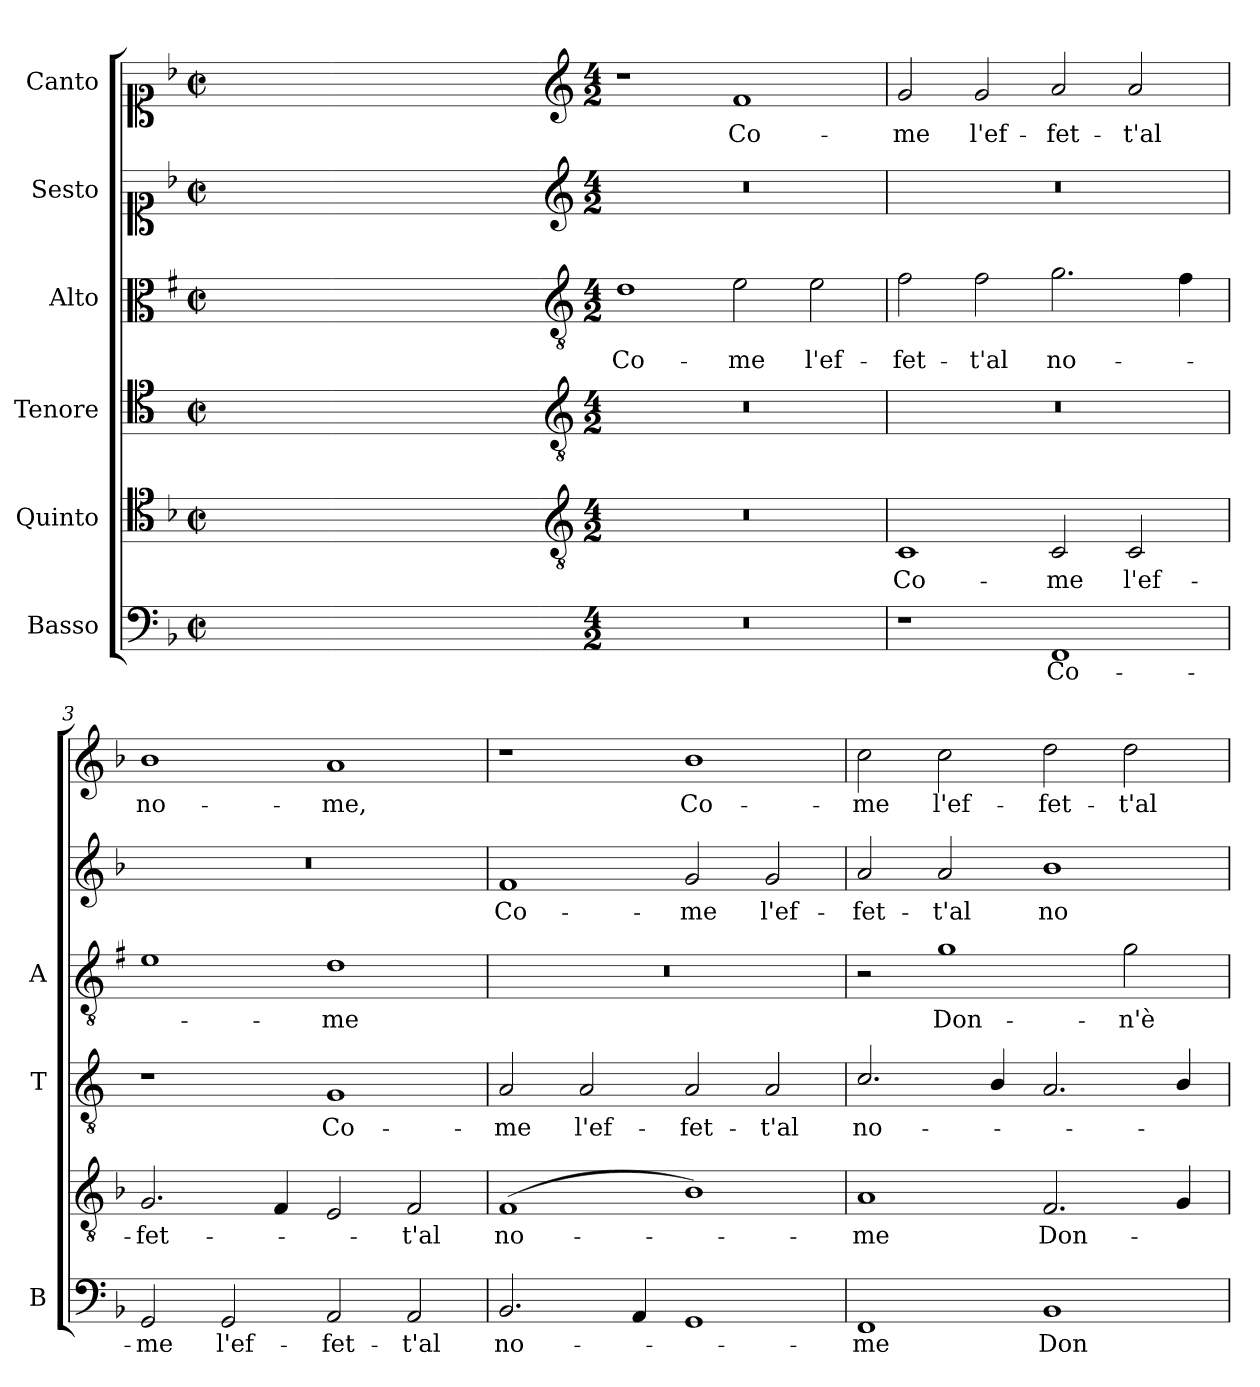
**kern	**text	**kern	**text	**kern	**text	**kern	**text	**kern	**text	**kern	**text
*part6	*part6	*part5	*part5	*part4	*part4	*part3	*part3	*part2	*part2	*part1	*part1
*staff6	*staff6	*staff5	*staff5	*staff4	*staff4	*staff3	*staff3	*staff2	*staff2	*staff1	*staff1
*I"Basso	*	*I"Quinto	*	*I"Tenore	*	*I"Alto	*	*I"Sesto	*	*I"Canto	*
*I'B	*	*	*	*I'T	*	*I'A	*	*	*	*	*
*clefF4	*	*clefC4	*	*clefC4	*	*clefC3	*	*clefC1	*	*clefC1	*
*	*	*	*	*ITrd4c7	*	*ITrd1c2	*	*	*	*	*
*k[b-]	*	*k[b-]	*	*k[b-]	*	*k[b-]	*	*k[b-]	*	*k[b-]	*
*F:	*	*F:	*	*F:	*	*F:	*	*F:	*	*F:	*
*M2/2	*	*M2/2	*	*M2/2	*	*M2/2	*	*M2/2	*	*M2/2	*
*met(c|)	*	*met(c|)	*	*met(c|)	*	*met(c|)	*	*met(c|)	*	*met(c|)	*
=	=	=	=	=	=	=	=	=	=	=	=
1ryy	.	1ryy	.	1ryy	.	1ryy	.	1ryy	.	1ryy	.
=1X-	=1X-	=1X-	=1X-	=1X-	=1X-	=1X-	=1X-	=1X-	=1X-	=1X-	=1X-
4ryy	.	4ryy	.	4ryy	.	4ryy	.	4ryy	.	4ryy	.
4ryy	.	4ryy	.	4ryy	.	4ryy	.	4ryy	.	4ryy	.
4ryy	.	4ryy	.	4ryy	.	4ryy	.	4ryy	.	4ryy	.
4ryy	.	4ryy	.	4ryy	.	4ryy	.	4ryy	.	4ryy	.
=1-	=1-	=1-	=1-	=1-	=1-	=1-	=1-	=1-	=1-	=1-	=1-
*	*	*clefGv2	*	*clefGv2	*	*clefGv2	*	*clefG2	*	*clefG2	*
*M4/2	*	*M4/2	*	*M4/2	*	*M4/2	*	*M4/2	*	*M4/2	*
!	!	!	!	!	!	!	!LO:LY:b	!	!	!	!
0r	.	0r	.	0r	.	1c	Co-	0r	.	1r	.
!	!	!	!	!	!	!	!LO:LY:b	!	!	!	!LO:LY:b
.	.	.	.	.	.	2d\	-me	.	.	1f	Co-
!	!	!	!	!	!	!	!LO:LY:b	!	!	!	!
.	.	.	.	.	.	2d\	l'ef-	.	.	.	.
=2	=2	=2	=2	=2	=2	=2	=2	=2	=2	=2	=2
!	!	!	!LO:LY:b	!	!	!	!LO:LY:b	!	!	!	!LO:LY:b
1r	.	1C	Co-	0r	.	2e\	-fet-	0r	.	2g/	-me
!	!	!	!	!	!	!	!LO:LY:b	!	!	!	!LO:LY:b
.	.	.	.	.	.	2e\	-t'al	.	.	2g/	l'ef-
!	!LO:LY:b	!	!LO:LY:b	!	!	!	!LO:LY:b	!	!	!	!LO:LY:b
1FF	Co-	2C/	-me	.	.	2.f\	no-	.	.	2a/	-fet-
!	!	!	!LO:LY:b	!	!	!	!	!	!	!	!LO:LY:b
.	.	2C/	l'ef-	.	.	.	.	.	.	2a/	-t'al
.	.	.	.	.	.	4e\	.	.	.	.	.
=3	=3	=3	=3	=3	=3	=3	=3	=3	=3	=3	=3
!	!LO:LY:b	!	!LO:LY:b	!	!	!	!	!	!	!	!LO:LY:b
2GG/	-me	2.G/	-fet-	1r	.	1d	.	0r	.	1b-	no-
!	!LO:LY:b	!	!	!	!	!	!	!	!	!	!
2GG/	l'ef-	.	.	.	.	.	.	.	.	.	.
.	.	4F/	.	.	.	.	.	.	.	.	.
!	!LO:LY:b	!	!	!	!LO:LY:b	!	!LO:LY:b	!	!	!	!LO:LY:b
2AA/	-fet-	2E/	.	1C	Co-	1c	-me	.	.	1a	-me,
!	!LO:LY:b	!	!LO:LY:b	!	!	!	!	!	!	!	!
2AA/	-t'al	2F/	-t'al	.	.	.	.	.	.	.	.
=4	=4	=4	=4	=4	=4	=4	=4	=4	=4	=4	=4
!	!LO:LY:b	!	!LO:LY:b	!	!LO:LY:b	!	!	!	!LO:LY:b	!	!
2.BB-/	no-	(>1F	no-	2D/	-me	0r	.	1f	Co-	1r	.
!	!	!	!	!	!LO:LY:b	!	!	!	!	!	!
.	.	.	.	2D/	l'ef-	.	.	.	.	.	.
4AA/	.	.	.	.	.	.	.	.	.	.	.
!	!	!	!	!	!LO:LY:b	!	!	!	!LO:LY:b	!	!LO:LY:b
1GG	.	1B-)	.	2D/	-fet-	.	.	2g/	-me	1b-	Co-
!	!	!	!	!	!LO:LY:b	!	!	!	!LO:LY:b	!	!
.	.	.	.	2D/	-t'al	.	.	2g/	l'ef-	.	.
!!LO:LB:g=z
=5	=5	=5	=5	=5	=5	=5	=5	=5	=5	=5	=5
!	!LO:LY:b	!	!LO:LY:b	!	!LO:LY:b	!	!	!	!LO:LY:b	!	!LO:LY:b
1FF	-me	1A	-me	2.F/	no-	2r	.	2a/	-fet-	2cc\	-me
!	!	!	!	!	!	!	!LO:LY:b	!	!LO:LY:b	!	!LO:LY:b
.	.	.	.	.	.	1f	Don-	2a/	-t'al	2cc\	l'ef-
.	.	.	.	4E/	.	.	.	.	.	.	.
!	!LO:LY:b	!	!LO:LY:b	!	!	!	!	!	!LO:LY:b	!	!LO:LY:b
1BB-	Don-	2.F/	Don-	2.D/	.	.	.	1b-	no-	2dd\	-fet-
!	!	!	!	!	!	!	!LO:LY:b	!	!	!	!LO:LY:b
.	.	.	.	.	.	2f\	-n'è	.	.	2dd\	-t'al
.	.	4G/	.	4E/	.	.	.	.	.	.	.
=	=	=	=	=	=	=	=	=	=	=	=
*-	*-	*-	*-	*-	*-	*-	*-	*-	*-	*-	*-
